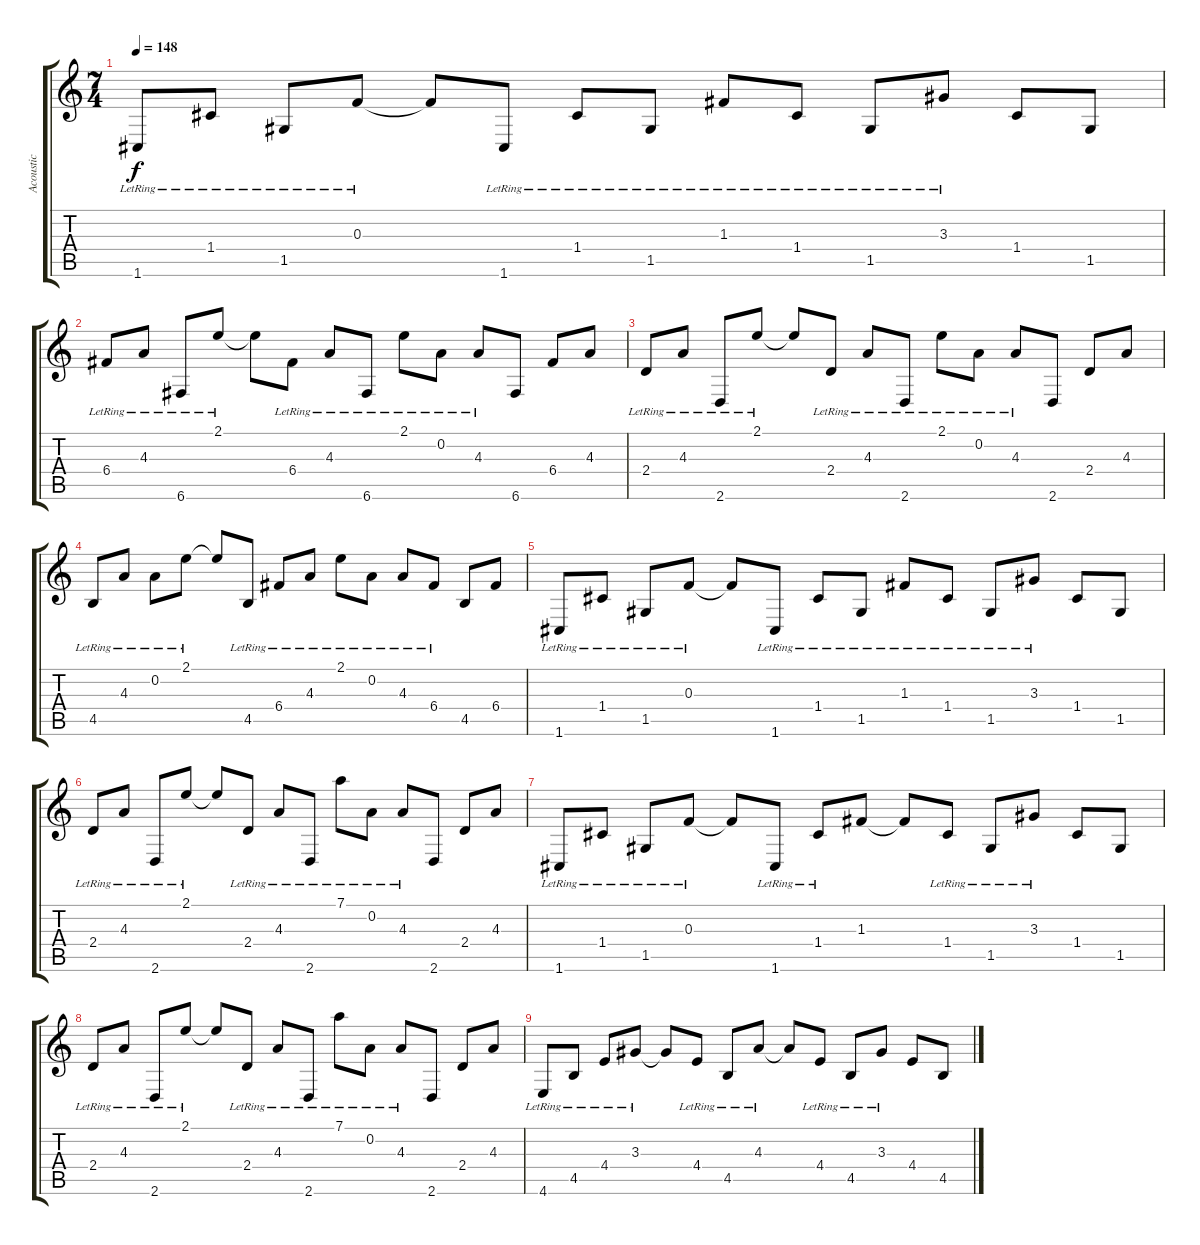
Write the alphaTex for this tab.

\track ("Acoustic" "Acoustic") {instrument acousticguitarsteel}
\staff {score tabs}
\tuning (D4 A3 F3 C3 G2 C2) {hide}
\ts (7 4)
\tempo 148
\clef g2
\ks c
1.6{lr}.8{dy f} 1.4{lr}.8 1.5{lr}.8 0.3{lr}.8 0.3{t}.8 1.6{lr}.8 1.4{lr}.8 1.5{lr}.8 1.3{lr}.8 1.4{lr}.8 1.5{lr}.8 3.3{lr}.8 1.4.8 1.5.8 |
6.4{lr}.8 4.3{lr}.8 6.6{lr}.8 2.1{lr}.8 2.1{t}.8 6.4{lr}.8 4.3{lr}.8 6.6{lr}.8 2.1{lr}.8 0.2{lr}.8 4.3{lr}.8 6.6.8 6.4.8 4.3.8 |
2.4{lr}.8 4.3{lr}.8 2.6{lr}.8 2.1{lr}.8 2.1{t}.8 2.4{lr}.8 4.3{lr}.8 2.6{lr}.8 2.1{lr}.8 0.2{lr}.8 4.3{lr}.8 2.6.8 2.4.8 4.3.8 |
4.5{lr}.8 4.3{lr}.8 0.2{lr}.8 2.1{lr}.8 2.1{t}.8 4.5{lr}.8 6.4{lr}.8 4.3{lr}.8 2.1{lr}.8 0.2{lr}.8 4.3{lr}.8 6.4{lr}.8 4.5.8 6.4.8 |
1.6{lr}.8 1.4{lr}.8 1.5{lr}.8 0.3{lr}.8 0.3{t}.8 1.6{lr}.8 1.4{lr}.8 1.5{lr}.8 1.3{lr}.8 1.4{lr}.8 1.5{lr}.8 3.3{lr}.8 1.4.8 1.5.8 |
2.4{lr}.8 4.3{lr}.8 2.6{lr}.8 2.1{lr}.8 2.1{t}.8 2.4{lr}.8 4.3{lr}.8 2.6{lr}.8 7.1{lr}.8 0.2{lr}.8 4.3{lr}.8 2.6.8 2.4.8 4.3.8 |
1.6{lr}.8 1.4{lr}.8 1.5{lr}.8 0.3{lr}.8 0.3{t}.8 1.6{lr}.8 1.4{lr}.8 1.3.8 1.3{t}.8 1.4{lr}.8 1.5{lr}.8 3.3{lr}.8 1.4.8 1.5.8 |
2.4{lr}.8 4.3{lr}.8 2.6{lr}.8 2.1{lr}.8 2.1{t}.8 2.4{lr}.8 4.3{lr}.8 2.6{lr}.8 7.1{lr}.8 0.2{lr}.8 4.3{lr}.8 2.6.8 2.4.8 4.3.8 |
4.6{lr}.8 4.5{lr}.8 4.4{lr}.8 3.3{lr}.8 3.3{t}.8 4.4{lr}.8 4.5{lr}.8 4.3{lr}.8 4.3{t}.8 4.4{lr}.8 4.5{lr}.8 3.3{lr}.8 4.4.8 4.5.8
